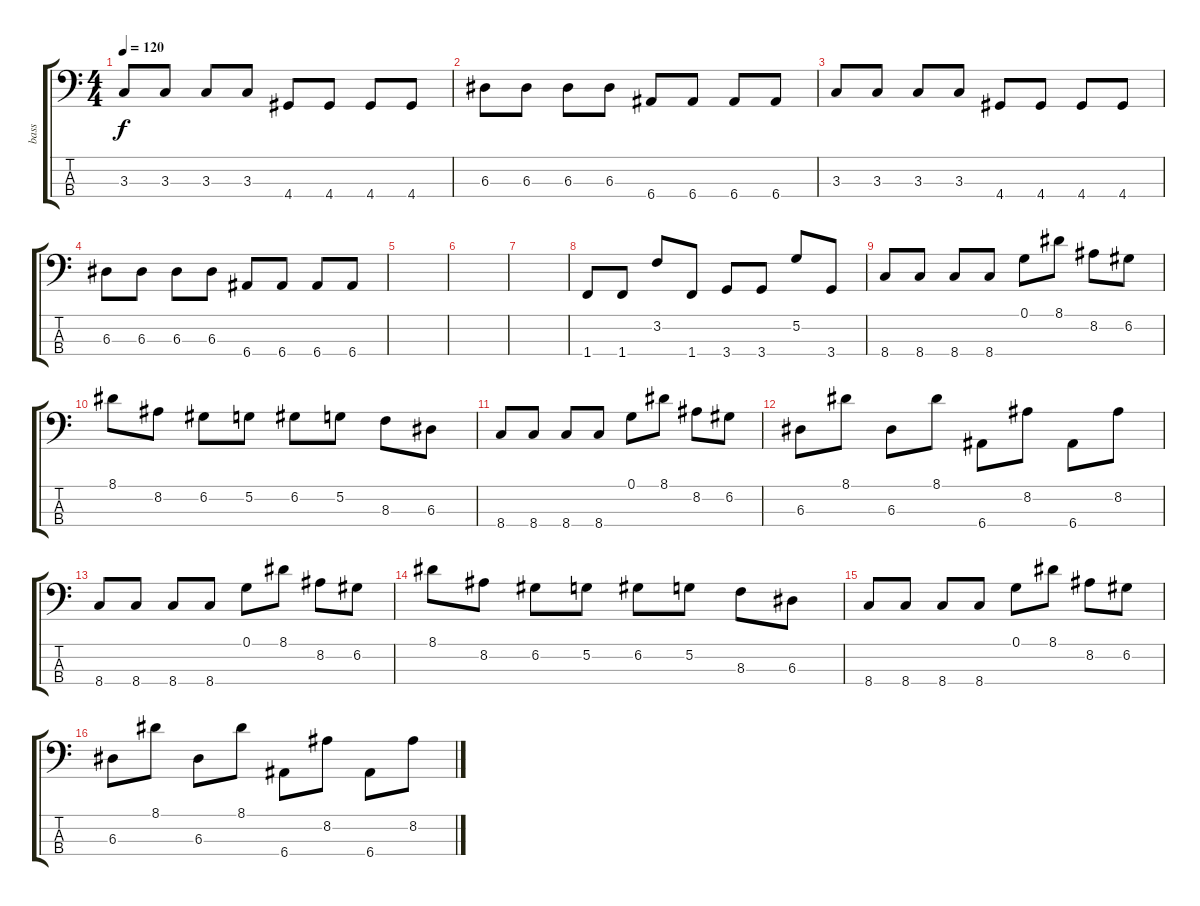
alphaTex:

\track ("bass" "bass") {instrument electricbassfinger}
\staff {score tabs}
\tuning (G2 D2 A1 E1) {hide}
\ts (4 4)
\tempo 120
\clef f4
\ks c
3.3.8{dy f} 3.3.8 3.3.8 3.3.8 4.4.8 4.4.8 4.4.8 4.4.8 |
6.3.8 6.3.8 6.3.8 6.3.8 6.4.8 6.4.8 6.4.8 6.4.8 |
3.3.8 3.3.8 3.3.8 3.3.8 4.4.8 4.4.8 4.4.8 4.4.8 |
6.3.8 6.3.8 6.3.8 6.3.8 6.4.8 6.4.8 6.4.8 6.4.8 |
|
|
|
1.4.8 1.4.8 3.2.8 1.4.8 3.4.8 3.4.8 5.2.8 3.4.8 |
8.4.8 8.4.8 8.4.8 8.4.8 0.1.8 8.1.8 8.2.8 6.2.8 |
8.1.8 8.2.8 6.2.8 5.2.8 6.2.8 5.2.8 8.3.8 6.3.8 |
8.4.8 8.4.8 8.4.8 8.4.8 0.1.8 8.1.8 8.2.8 6.2.8 |
6.3.8 8.1.8 6.3.8 8.1.8 6.4.8 8.2.8 6.4.8 8.2.8 |
8.4.8 8.4.8 8.4.8 8.4.8 0.1.8 8.1.8 8.2.8 6.2.8 |
8.1.8 8.2.8 6.2.8 5.2.8 6.2.8 5.2.8 8.3.8 6.3.8 |
8.4.8 8.4.8 8.4.8 8.4.8 0.1.8 8.1.8 8.2.8 6.2.8 |
6.3.8 8.1.8 6.3.8 8.1.8 6.4.8 8.2.8 6.4.8 8.2.8
